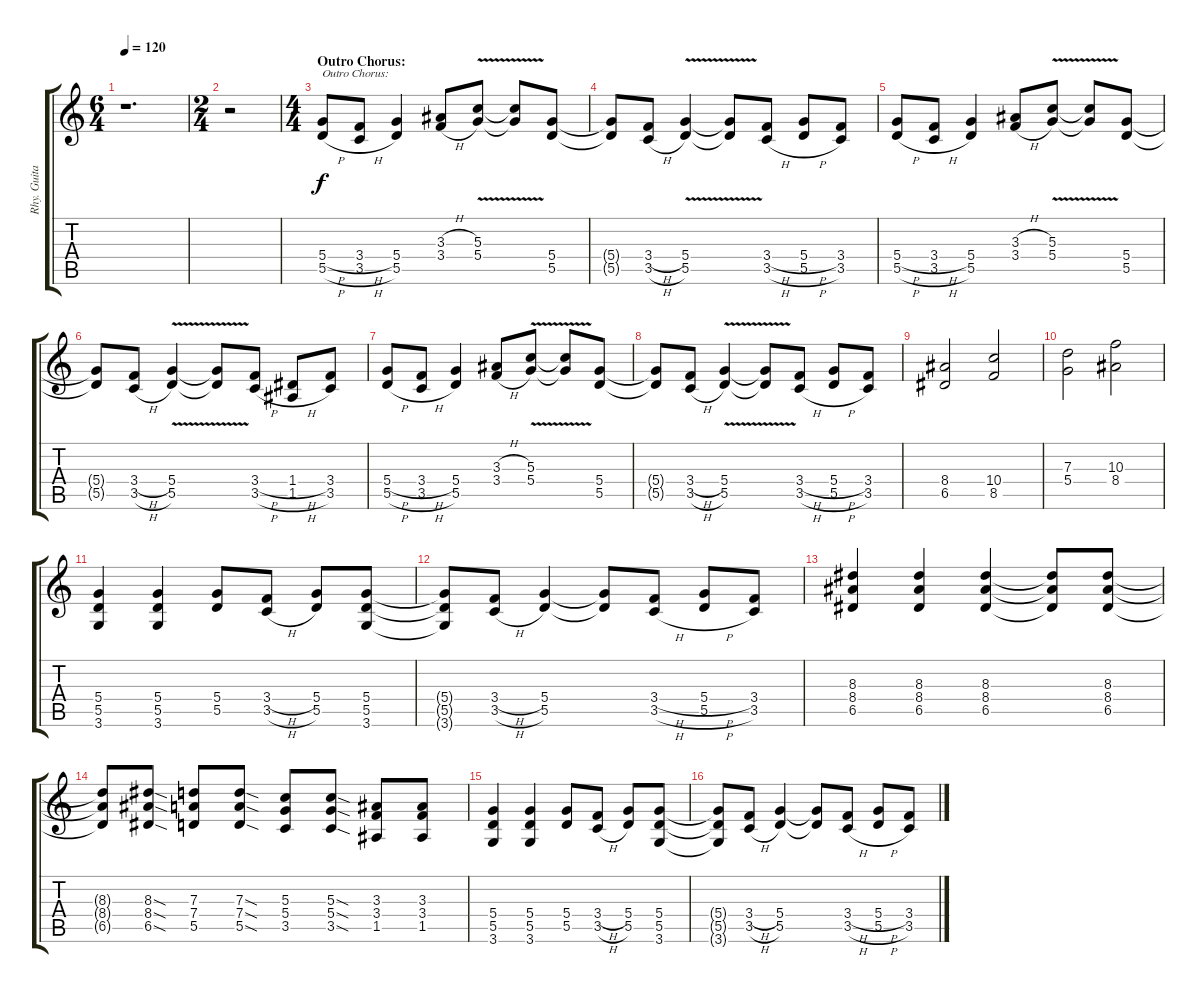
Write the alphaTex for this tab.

\track ("Rhy. Guitar 2" "Rhy. Guita") {instrument distortionguitar}
\staff {score tabs}
\tuning (E4 B3 G3 D3 A2 E2) {hide}
\ts (6 4)
\tempo 120
\clef g2
\ks c
r.1{d dy f} |
\ts (2 4)
r.2 |
\ts (4 4)
\section ("" "Outro Chorus:")
(5.4{h} 5.5{h}).8{txt "Outro Chorus:"} (3.4{h} 3.5{h}).8 (5.4 5.5).4 (3.3{h} 3.4{h}).8 (5.3 5.4{v}).8 (5.3{t} 5.4{t}).8 (5.4 5.5).8 |
(5.4{t} 5.5{t}).8 (3.4{h} 3.5{h}).8 (5.4{v} 5.5).4 (5.4{t} 5.5{t}).8 (3.4{h} 3.5{h}).8 (5.4{h} 5.5{h}).8 (3.4 3.5).8 |
(5.4{h} 5.5{h}).8 (3.4{h} 3.5{h}).8 (5.4 5.5).4 (3.3{h} 3.4{h}).8 (5.3{v} 5.4).8 (5.3{t} 5.4{t}).8 (5.4 5.5).8 |
(5.4{t} 5.5{t}).8 (3.4{h} 3.5{h}).8 (5.4{v} 5.5).4 (5.4{t} 5.5{t}).8 (3.4{h} 3.5{h}).8 (1.4{h} 1.5{h}).8 (3.4 3.5).8 |
(5.4{h} 5.5{h}).8 (3.4{h} 3.5{h}).8 (5.4 5.5).4 (3.3{h} 3.4{h}).8 (5.3 5.4{v}).8 (5.3{t} 5.4{t}).8 (5.4 5.5).8 |
(5.4{t} 5.5{t}).8 (3.4{h} 3.5{h}).8 (5.4{v} 5.5).4 (5.4{t} 5.5{t}).8 (3.4{h} 3.5{h}).8 (5.4{h} 5.5{h}).8 (3.4 3.5).8 |
(8.4 6.5).2 (10.4 8.5).2 |
(7.3 5.4).2 (10.3 8.4).2 |
(5.4 5.5 3.6).4 (5.4 5.5 3.6).4 (5.4 5.5).8 (3.4{h} 3.5{h}).8 (5.4 5.5).8 (5.4 5.5 3.6).8 |
(5.4{t} 5.5{t} 3.6{t}).8 (3.4{h} 3.5{h}).8 (5.4 5.5).4 (5.4{t} 5.5{t}).8 (3.4{h} 3.5{h}).8 (5.4{h} 5.5{h}).8 (3.4 3.5).8 |
(8.3 8.4 6.5).4 (8.3 8.4 6.5).4 (8.3 8.4 6.5).4 (8.3{t} 8.4{t} 6.5{t}).8 (8.3 8.4 6.5).8 |
(8.3{t} 8.4{t} 6.5{t}).8 (8.3{sod} 8.4{sod} 6.5{sod}).8 (7.3 7.4 5.5).8 (7.3{sod} 7.4{sod} 5.5{sod}).8 (5.3 5.4 3.5).8 (5.3{sod} 5.4{sod} 3.5{sod}).8 (3.3 3.4 1.5).8 (3.3 3.4 1.5).8 |
(5.4 5.5 3.6).4 (5.4 5.5 3.6).4 (5.4 5.5).8 (3.4{h} 3.5{h}).8 (5.4 5.5).8 (5.4 5.5 3.6).8 |
(5.4{t} 5.5{t} 3.6{t}).8 (3.4{h} 3.5{h}).8 (5.4 5.5).4 (5.4{t} 5.5{t}).8 (3.4{h} 3.5{h}).8 (5.4{h} 5.5{h}).8 (3.4 3.5).8
